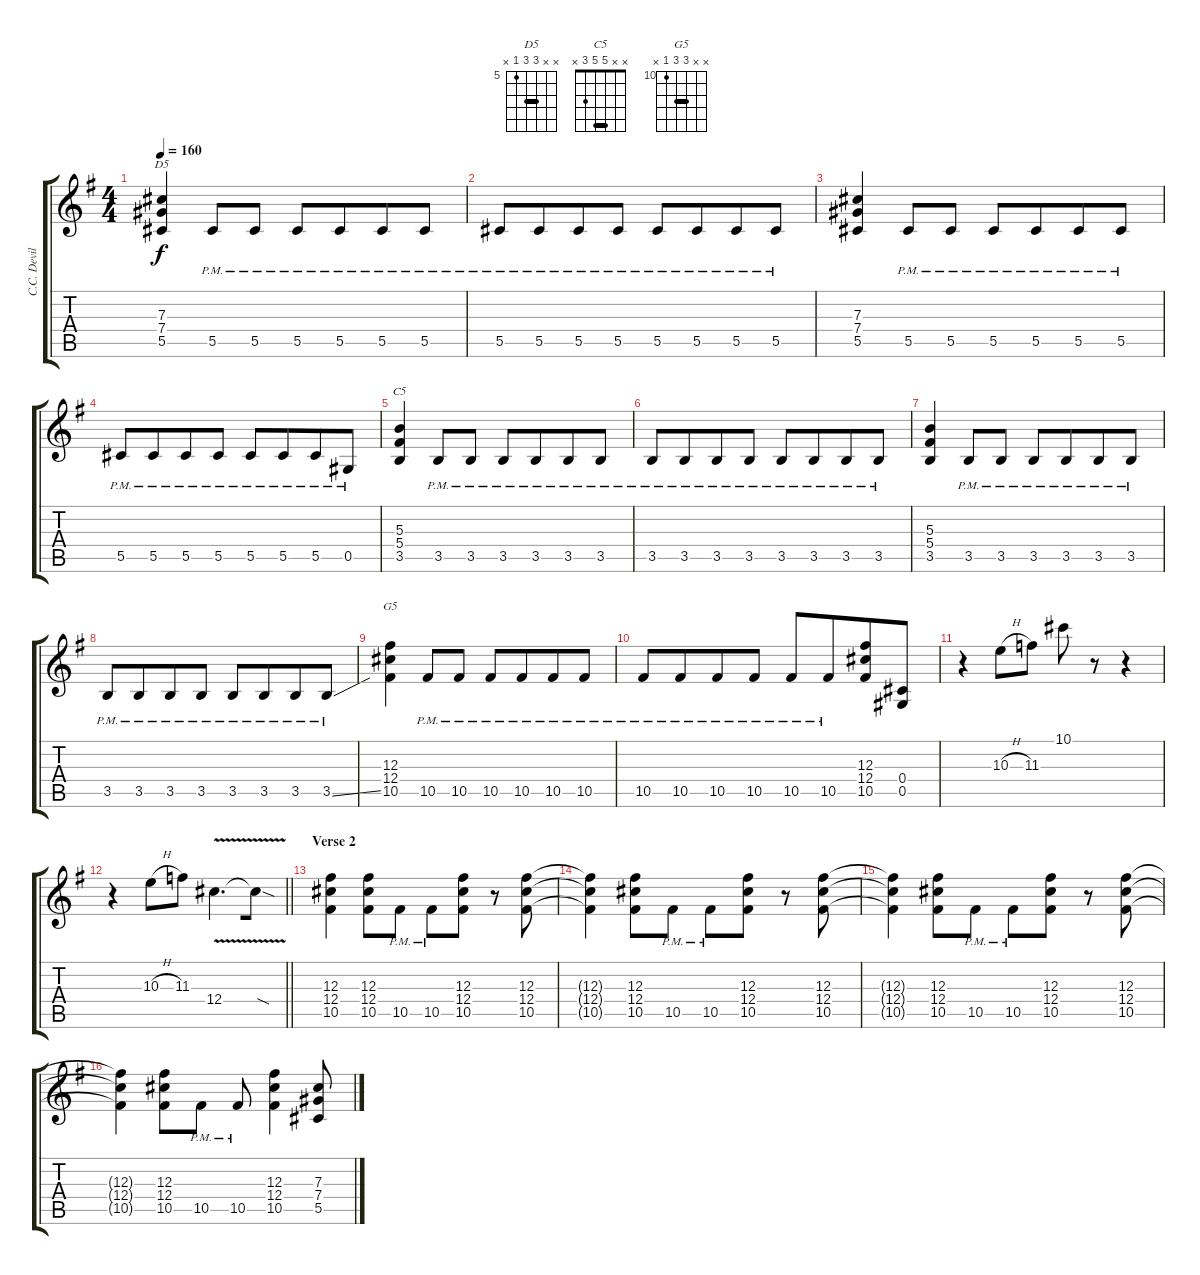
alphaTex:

\track ("C.C. Deville - Lead" "C.C. Devil") {instrument overdrivenguitar}
\staff {score tabs}
\tuning (Eb4 Bb3 Gb3 Db3 Ab2 Eb2) {hide}
\chord ("D5" x x 7 7 5 x) {firstfret 5 barre 7}
\chord ("C5" x x 5 5 3 x) {barre 5}
\chord ("G5" x x 12 12 10 x) {firstfret 10 barre 12}
\ts (4 4)
\tempo 160
\clef g2
\ks g
(7.3 7.4 5.5).4{ch "D5" dy f} 5.5{pm}.8 5.5{pm}.8 5.5{pm}.8 5.5{pm}.8{beam merge} 5.5{pm}.8 5.5{pm}.8 |
5.5{pm}.8 5.5{pm}.8{beam merge} 5.5{pm}.8 5.5{pm}.8 5.5{pm}.8 5.5{pm}.8{beam merge} 5.5{pm}.8 5.5{pm}.8 |
(7.3 7.4 5.5).4 5.5{pm}.8 5.5{pm}.8 5.5{pm}.8 5.5{pm}.8{beam merge} 5.5{pm}.8 5.5{pm}.8 |
5.5{pm}.8 5.5{pm}.8{beam merge} 5.5{pm}.8 5.5{pm}.8 5.5{pm}.8 5.5{pm}.8{beam merge} 5.5{pm}.8 0.5{pm}.8 |
(5.3 5.4 3.5).4{ch "C5"} 3.5{pm}.8 3.5{pm}.8 3.5{pm}.8 3.5{pm}.8{beam merge} 3.5{pm}.8 3.5{pm}.8 |
3.5{pm}.8 3.5{pm}.8{beam merge} 3.5{pm}.8 3.5{pm}.8 3.5{pm}.8 3.5{pm}.8{beam merge} 3.5{pm}.8 3.5{pm}.8 |
(5.3 5.4 3.5).4 3.5{pm}.8 3.5{pm}.8 3.5{pm}.8 3.5{pm}.8{beam merge} 3.5{pm}.8 3.5{pm}.8 |
3.5{pm}.8 3.5{pm}.8{beam merge} 3.5{pm}.8 3.5{pm}.8 3.5{pm}.8 3.5{pm}.8{beam merge} 3.5{pm}.8 3.5{ss pm}.8 |
(12.3 12.4 10.5).4{ch "G5"} 10.5{pm}.8 10.5{pm}.8 10.5{pm}.8 10.5{pm}.8{beam merge} 10.5{pm}.8 10.5{pm}.8 |
10.5{pm}.8 10.5{pm}.8{beam merge} 10.5{pm}.8 10.5{pm}.8 10.5{pm}.8 10.5{pm}.8{beam merge} (12.3 12.4 10.5).8 (0.4 0.5).8 |
r.4 10.3{h}.8 11.3.8 10.1.8 r.8{beam merge} r.4 |
\barLineRight lightlight
r.4 10.3{h}.8 11.3.8 12.4{v}.4{d beam merge} 12.4{sod t}.8 |
\section ("" "Verse 2")
(12.3 12.4 10.5).4 (12.3 12.4 10.5).8 10.5{pm}.8 10.5{pm}.8 (12.3 12.4 10.5).8 r.8 (12.3 12.4 10.5).8 |
(12.3{t} 12.4{t} 10.5{t}).4 (12.3 12.4 10.5).8 10.5{pm}.8 10.5{pm}.8 (12.3 12.4 10.5).8 r.8 (12.3 12.4 10.5).8 |
(12.3{t} 12.4{t} 10.5{t}).4 (12.3 12.4 10.5).8 10.5{pm}.8 10.5{pm}.8 (12.3 12.4 10.5).8 r.8 (12.3 12.4 10.5).8 |
(12.3{t} 12.4{t} 10.5{t}).4 (12.3 12.4 10.5).8 10.5{pm}.8 10.5{pm}.8 (12.3 12.4 10.5).4 (7.3 7.4 5.5).8
